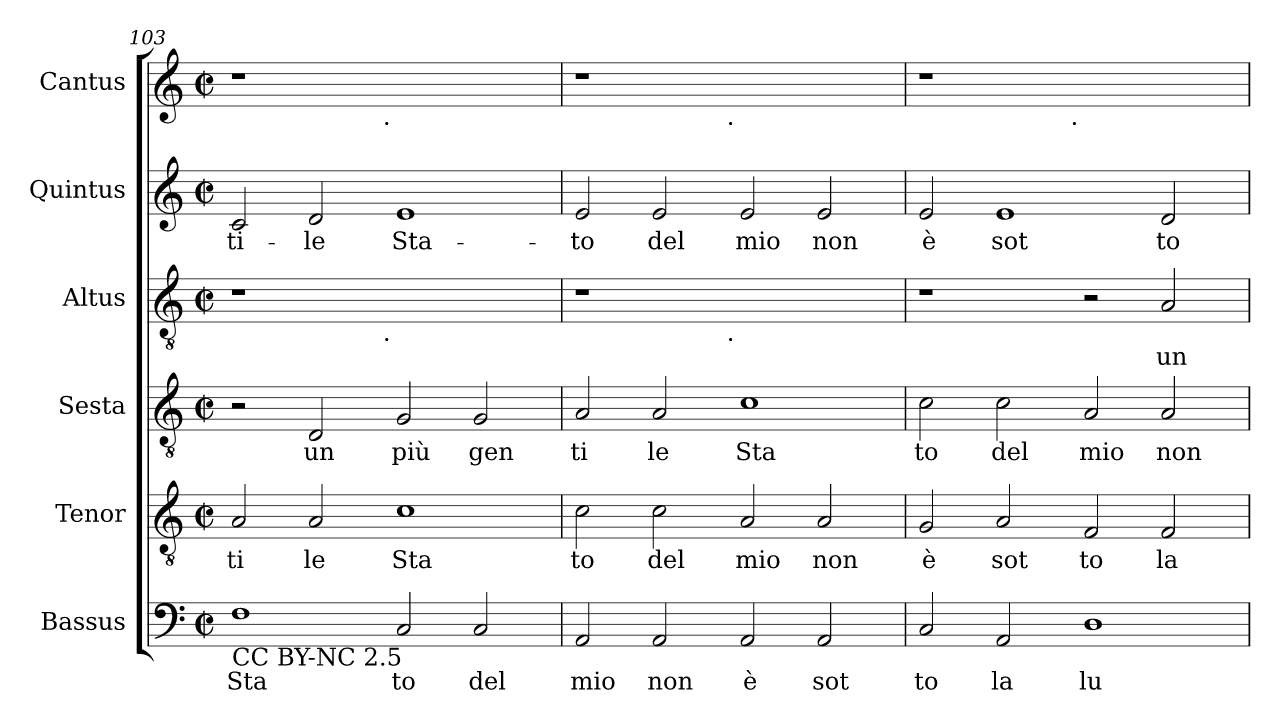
**kern	**text	**kern	**text	**kern	**text	**kern	**text	**kern	**text	**kern
*part6	*part6	*part5	*part5	*part4	*part4	*part3	*part3	*part2	*part2	*part1
*staff6	*staff6	*staff5	*staff5	*staff4	*staff4	*staff3	*staff3	*staff2	*staff2	*staff1
*I"Bassus	*	*I"Tenor	*	*I"Sesta	*	*I"Altus	*	*I"Quintus	*	*I"Cantus
*I'Bassus	*	*I'Tenor	*	*I'Sesta	*	*I'Altus	*	*I'Quintus	*	*I'Cantus
*clefF4	*	*clefGv2	*	*clefGv2	*	*clefGv2	*	*clefG2	*	*clefG2
*k[]	*	*k[]	*	*k[]	*	*k[]	*	*k[]	*	*k[]
*C:	*	*C:	*	*C:	*	*C:	*	*C:	*	*C:
*M2/2	*	*M2/2	*	*M2/2	*	*M2/2	*	*M2/2	*	*M2/2
*met(c|)	*	*met(c|)	*	*met(c|)	*	*met(c|)	*	*met(c|)	*	*met(c|)
=103	=103	=103	=103	=103	=103	=103	=103	=103	=103	=103
!LO:TX:b:t=CC BY-NC 2.5	!	!	!	!	!	!	!	!	!	!
!	!LO:LY:b	!	!LO:LY:b:cj	!	!	!	!	!	!LO:LY:b:cj	!
*	*	*	*	*	*	*^	*	*	*	*^
1F	Sta	2A/	ti	2r	.	1r	2ryy	.	2c/	-ti-	1r	2ryy
!	!	!	!LO:LY:b:cj	!	!LO:LY:b:cj	!	!	!	!	!LO:LY:b:cj	!	!
.	.	2A/	le	2D/	un	.	4...ryy	.	2d/	-le	.	4...ryy
!	!	!	!	!	!	!	!	!	!	!	!	!LO:TX:b:t=.
!	!	!	!	!	!	!	!LO:TX:b:t=.	!	!	!	!	!
.	.	.	.	.	.	.	1ryy	.	.	.	.	1ryy
!	!LO:LY:b	!	!LO:LY:b:cj	!	!LO:LY:b:cj	!	!	!	!	!LO:LY:b:cj	!	!
2C/	to	1c	Sta	2G/	più	1ryy	.	.	1e	Sta-	1ryy	.
!	!LO:LY:b	!	!	!	!LO:LY:b:cj	!	!	!	!	!	!	!
2C/	del	.	.	2G/	gen	.	.	.	.	.	.	.
.	.	.	.	.	.	.	32ryy	.	.	.	.	32ryy
!!LO:PB:g=z	!!
=104	=104	=104	=104	=104	=104	=104	=104	=104	=104	=104	=104	=104
!	!LO:LY:b	!	!LO:LY:b:cj	!	!LO:LY:b:cj	!	!	!	!	!LO:LY:b:cj	!	!
2AA/	mio	2c\	to	2A/	ti	1r	2ryy	.	2e/	-to	1r	2ryy
!	!LO:LY:b	!	!LO:LY:b:cj	!	!LO:LY:b:cj	!	!	!	!	!LO:LY:b:cj	!	!
2AA/	non	2c\	del	2A/	le	.	4...ryy	.	2e/	del	.	4...ryy
!	!	!	!	!	!	!	!	!	!	!	!	!LO:TX:b:t=.
!	!	!	!	!	!	!	!LO:TX:b:t=.	!	!	!	!	!
.	.	.	.	.	.	.	1ryy	.	.	.	.	1ryy
!	!LO:LY:b	!	!LO:LY:b:cj	!	!LO:LY:b:cj	!	!	!	!	!LO:LY:b:cj	!	!
2AA/	è	2A/	mio	1c	Sta	1ryy	.	.	2e/	mio	1ryy	.
!	!LO:LY:b	!	!LO:LY:b:cj	!	!	!	!	!	!	!LO:LY:b:cj	!	!
2AA/	sot	2A/	non	.	.	.	.	.	2e/	non	.	.
.	.	.	.	.	.	.	32ryy	.	.	.	.	32ryy
=105	=105	=105	=105	=105	=105	=105	=105	=105	=105	=105	=105	=105
!	!LO:LY:b	!	!LO:LY:b:cj	!	!LO:LY:b:cj	!	!	!	!	!LO:LY:b:cj	!	!
*	*	*	*	*	*	*v	*v	*	*	*	*	*
2C/	to	2G/	è	2c\	to	1r	.	2e/	è	1r	2ryy
!	!LO:LY:b	!	!LO:LY:b:cj	!	!LO:LY:b:cj	!	!	!	!LO:LY:b:cj	!	!
2AA/	la	2A/	sot	2c\	del	.	.	1e	sot	.	4...ryy
!	!	!	!	!	!	!	!	!	!	!	!LO:TX:b:t=.
.	.	.	.	.	.	.	.	.	.	.	1ryy
!	!LO:LY:b	!	!LO:LY:b:cj	!	!LO:LY:b:cj	!	!	!	!	!	!
1D	lu	2F/	to	2A/	mio	2r	.	.	.	1ryy	.
!	!	!	!LO:LY:b:cj	!	!LO:LY:b:cj	!	!LO:LY:b:cj	!	!LO:LY:b:cj	!	!
.	.	2F/	la	2A/	non	2A/	un	2d/	to	.	.
.	.	.	.	.	.	.	.	.	.	.	32ryy
*	*	*	*	*	*	*	*	*	*	*v	*v
=	=	=	=	=	=	=	=	=	=	=
*-	*-	*-	*-	*-	*-	*-	*-	*-	*-	*-
